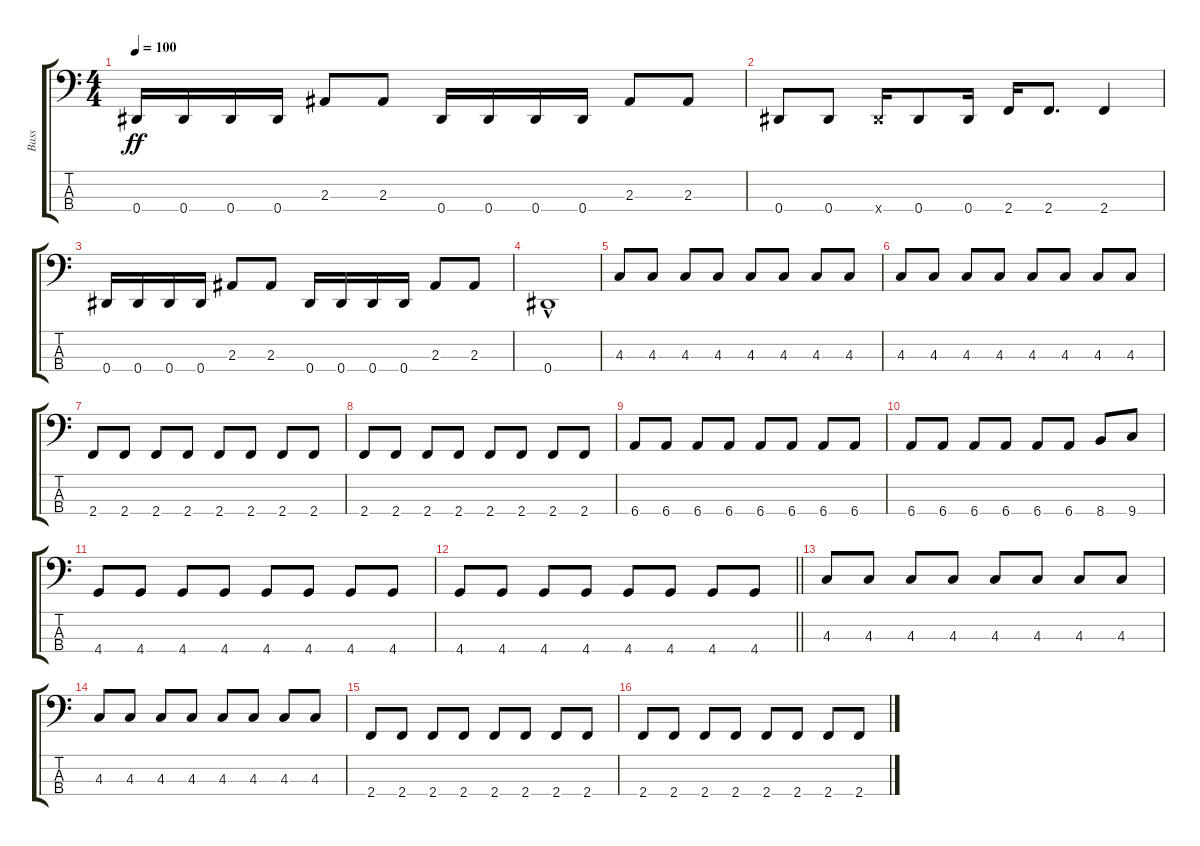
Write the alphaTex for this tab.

\track ("Bass" "Bass") {instrument electricbassfinger}
\staff {score tabs}
\tuning (Gb2 Db2 Ab1 Eb1) {hide}
\ts (4 4)
\tempo 100
\clef f4
\ks c
0.4.16{dy ff} 0.4.16 0.4.16 0.4.16 2.3.8 2.3.8 0.4.16 0.4.16 0.4.16 0.4.16 2.3.8 2.3.8 |
0.4.8 0.4.8 0.4{x}.16 0.4.8 0.4.16 2.4.16 2.4.8{d} 2.4.4 |
0.4.16 0.4.16 0.4.16 0.4.16 2.3.8 2.3.8 0.4.16 0.4.16 0.4.16 0.4.16 2.3.8 2.3.8 |
0.4{hac}.1 |
4.3.8 4.3.8 4.3.8 4.3.8 4.3.8 4.3.8 4.3.8 4.3.8 |
4.3.8 4.3.8 4.3.8 4.3.8 4.3.8 4.3.8 4.3.8 4.3.8 |
2.4.8 2.4.8 2.4.8 2.4.8 2.4.8 2.4.8 2.4.8 2.4.8 |
2.4.8 2.4.8 2.4.8 2.4.8 2.4.8 2.4.8 2.4.8 2.4.8 |
6.4.8 6.4.8 6.4.8 6.4.8 6.4.8 6.4.8 6.4.8 6.4.8 |
6.4.8 6.4.8 6.4.8 6.4.8 6.4.8 6.4.8 8.4.8 9.4.8 |
4.4.8 4.4.8 4.4.8 4.4.8 4.4.8 4.4.8 4.4.8 4.4.8 |
\barLineRight lightlight
4.4.8 4.4.8 4.4.8 4.4.8 4.4.8 4.4.8 4.4.8 4.4.8 |
4.3.8 4.3.8 4.3.8 4.3.8 4.3.8 4.3.8 4.3.8 4.3.8 |
4.3.8 4.3.8 4.3.8 4.3.8 4.3.8 4.3.8 4.3.8 4.3.8 |
2.4.8 2.4.8 2.4.8 2.4.8 2.4.8 2.4.8 2.4.8 2.4.8 |
2.4.8 2.4.8 2.4.8 2.4.8 2.4.8 2.4.8 2.4.8 2.4.8
